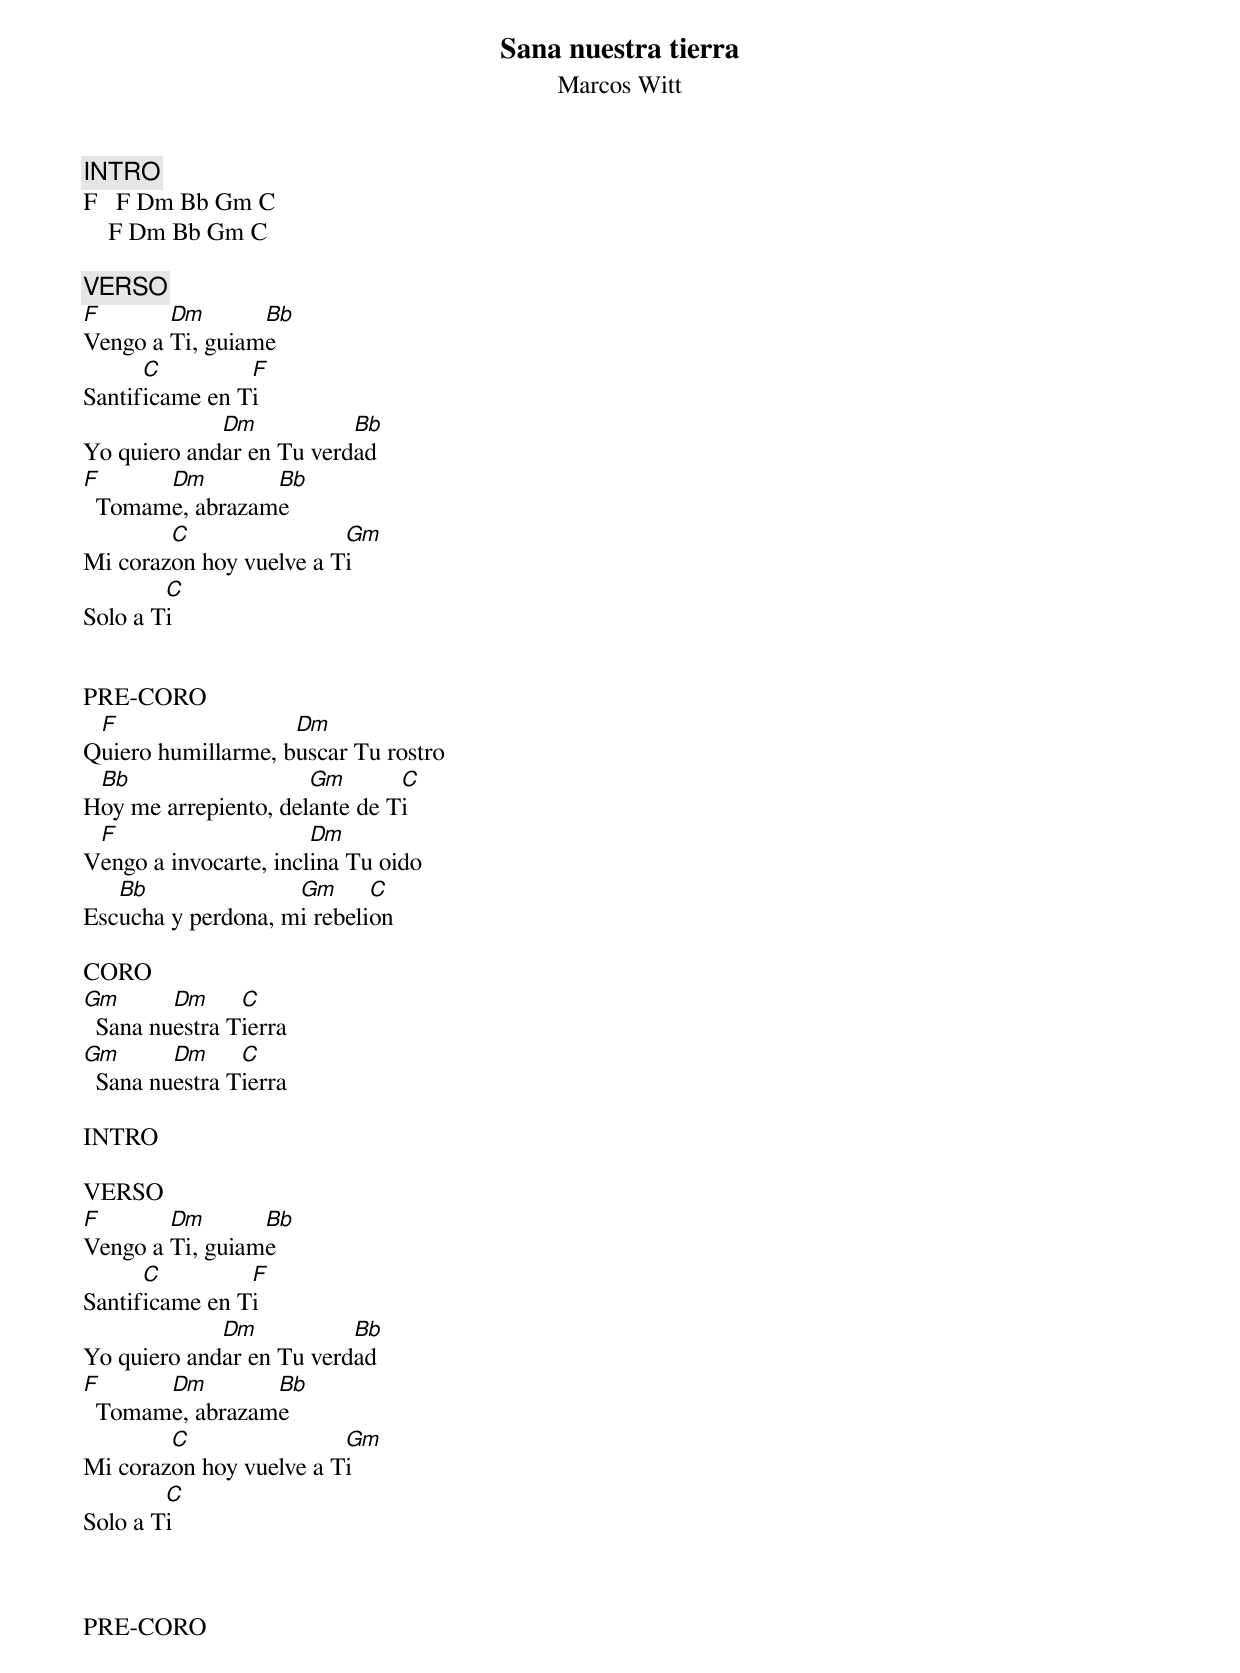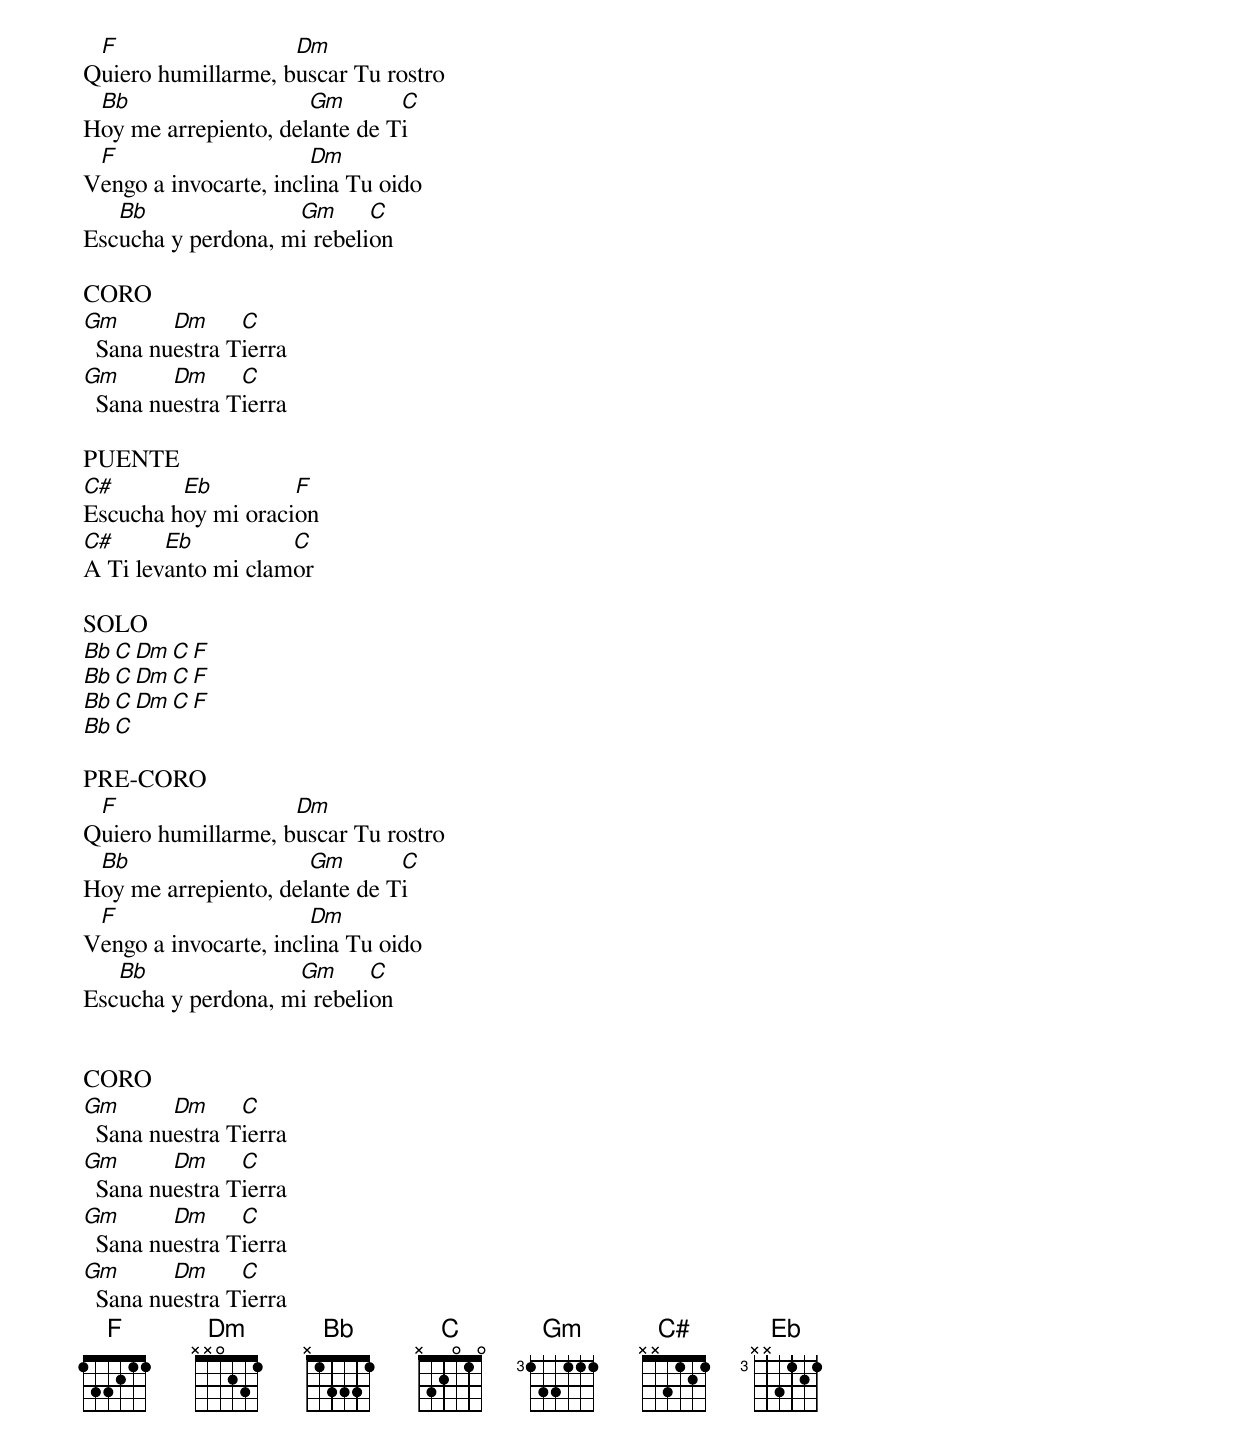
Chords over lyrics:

Sana nuestra tierra
Marcos Witt
INTRO
F   F Dm Bb Gm C
    F Dm Bb Gm C

VERSO
F       Dm       Bb
Vengo a Ti, guiame
      C         F
Santificame en Ti
             Dm           Bb
Yo quiero andar en Tu verdad
F      Dm        Bb
  Tomame, abrazame
        C                Gm
Mi corazon hoy vuelve a Ti
        C
Solo a Ti


PRE-CORO
 F                  Dm
Quiero humillarme, buscar Tu rostro
 Bb                   Gm       C
Hoy me arrepiento, delante de Ti
 F                     Dm
Vengo a invocarte, inclina Tu oido
   Bb               Gm      C
Escucha y perdona, mi rebelion

CORO
Gm       Dm     C
  Sana nuestra Tierra
Gm       Dm     C
  Sana nuestra Tierra

INTRO

VERSO
F       Dm       Bb
Vengo a Ti, guiame
      C         F
Santificame en Ti
             Dm           Bb
Yo quiero andar en Tu verdad
F      Dm        Bb
  Tomame, abrazame
        C                Gm
Mi corazon hoy vuelve a Ti
        C
Solo a Ti



PRE-CORO
 F                  Dm
Quiero humillarme, buscar Tu rostro
 Bb                   Gm       C
Hoy me arrepiento, delante de Ti
 F                     Dm
Vengo a invocarte, inclina Tu oido
   Bb               Gm      C
Escucha y perdona, mi rebelion

CORO
Gm       Dm     C
  Sana nuestra Tierra
Gm       Dm     C
  Sana nuestra Tierra

PUENTE
C#       Eb         F
Escucha hoy mi oracion
C#      Eb          C
A Ti levanto mi clamor

SOLO
Bb C Dm C F
Bb C Dm C F
Bb C Dm C F
Bb C

PRE-CORO
 F                  Dm
Quiero humillarme, buscar Tu rostro
 Bb                   Gm       C
Hoy me arrepiento, delante de Ti
 F                     Dm
Vengo a invocarte, inclina Tu oido
   Bb               Gm      C
Escucha y perdona, mi rebelion


CORO
Gm       Dm     C
  Sana nuestra Tierra
Gm       Dm     C
  Sana nuestra Tierra
Gm       Dm     C
  Sana nuestra Tierra
Gm       Dm     C
  Sana nuestra Tierra
